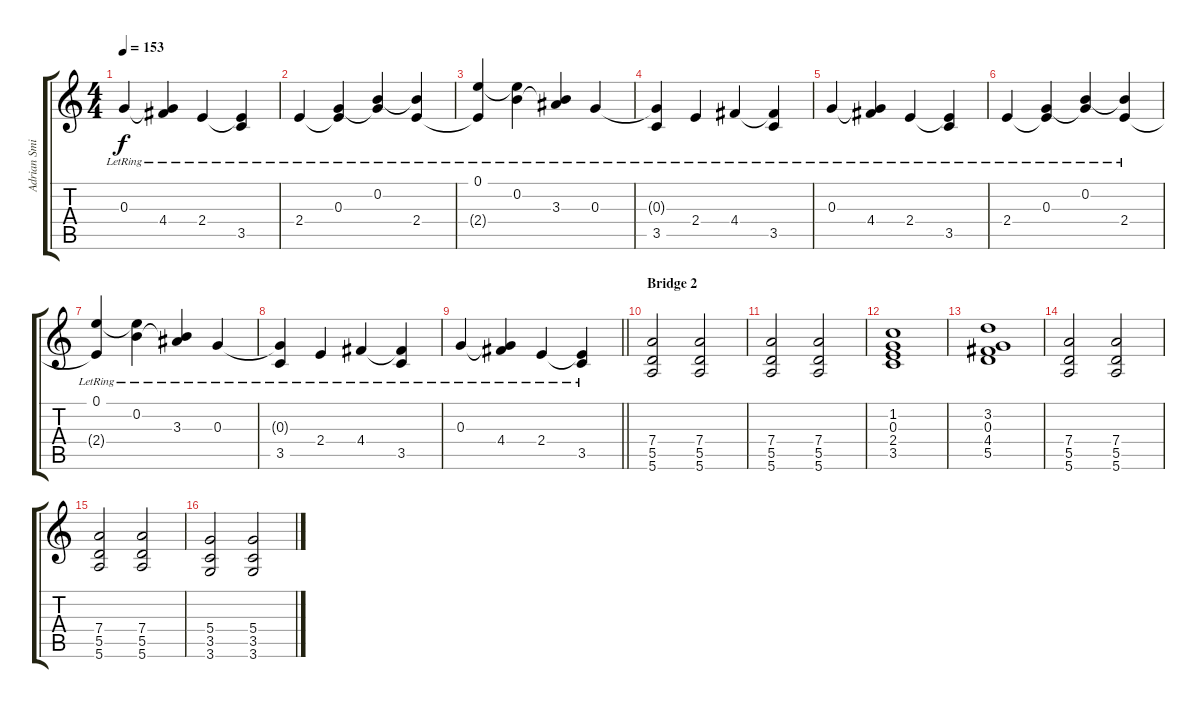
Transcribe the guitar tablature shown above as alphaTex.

\track ("Adrian Smith" "Adrian Smi") {instrument overdrivenguitar}
\staff {score tabs}
\tuning (E4 B3 G3 D3 A2 E2) {hide}
\ts (4 4)
\tempo 153
\clef g2
\ks c
0.3{lr}.4{dy f} (0.3{t} 4.4{lr}).4 2.4{lr}.4 (2.4{t} 3.5{lr}).4 |
2.4{lr}.4 (0.3{lr} 2.4{t}).4 (0.2{lr} 0.3{t}).4 (0.2{t} 2.4{lr}).4 |
(0.1{lr} 2.4{t}).4 (0.1{t} 0.2{lr}).4 (0.2{t} 3.3{lr}).4 0.3{lr}.4 |
(0.3{t} 3.5{lr}).4 2.4{lr}.4 4.4{lr}.4 (4.4{t} 3.5{lr}).4 |
0.3{lr}.4 (0.3{t} 4.4{lr}).4 2.4{lr}.4 (2.4{t} 3.5{lr}).4 |
2.4{lr}.4 (0.3{lr} 2.4{t}).4 (0.2{lr} 0.3{t}).4 (0.2{t} 2.4{lr}).4 |
(0.1{lr} 2.4{t}).4 (0.1{t} 0.2{lr}).4 (0.2{t} 3.3{lr}).4 0.3{lr}.4 |
(0.3{t} 3.5{lr}).4 2.4{lr}.4 4.4{lr}.4 (4.4{t} 3.5{lr}).4 |
\barLineRight lightlight
0.3{lr}.4 (0.3{t} 4.4{lr}).4 2.4{lr}.4 (2.4{t} 3.5{lr}).4 |
\section ("" "Bridge 2")
(7.4 5.5 5.6).2{instrument overdrivenguitar} (7.4 5.5 5.6).2 |
(7.4 5.5 5.6).2 (7.4 5.5 5.6).2 |
(1.2 0.3 2.4 3.5).1 |
(3.2 0.3 4.4 5.5).1 |
(7.4 5.5 5.6).2 (7.4 5.5 5.6).2 |
(7.4 5.5 5.6).2 (7.4 5.5 5.6).2 |
(5.4 3.5 3.6).2 (5.4 3.5 3.6).2
